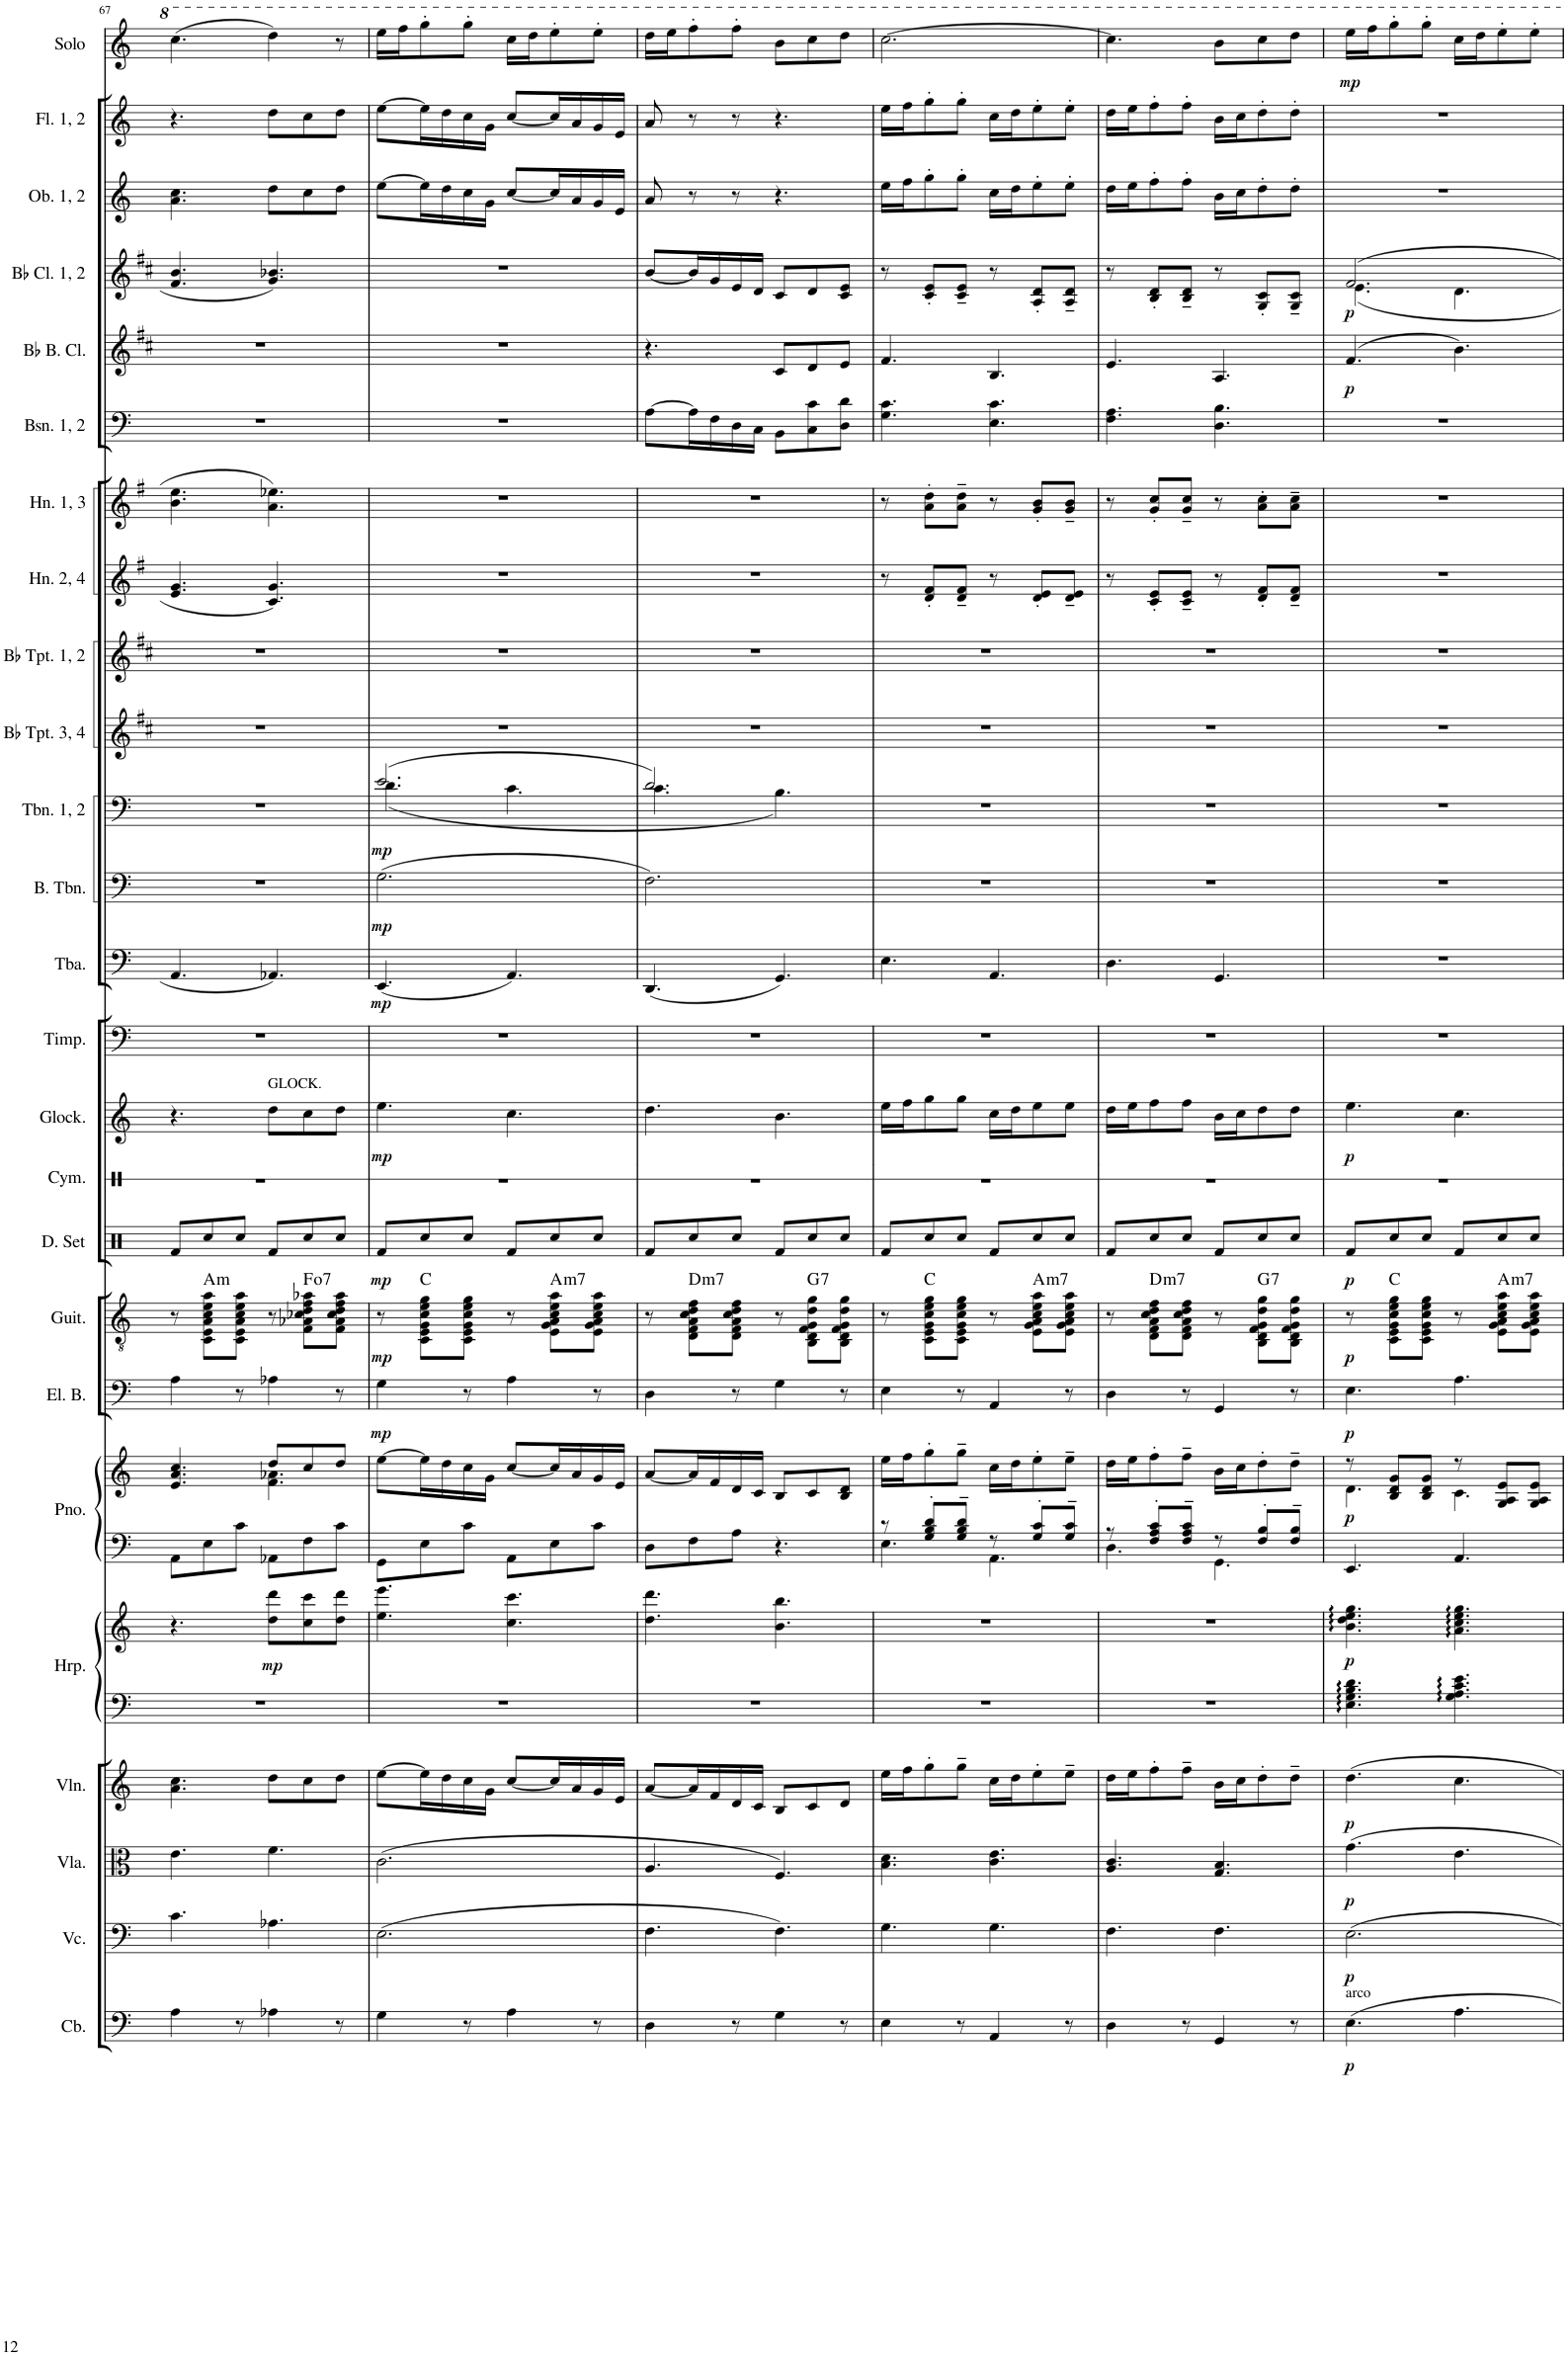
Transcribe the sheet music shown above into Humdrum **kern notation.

**kern	**dynam	**kern	**dynam	**kern	**dynam	**kern	**dynam	**kern	**kern	**dynam	**kern	**kern	**dynam	**kern	**dynam	**kern	**dynam	**harte	**kern	**dynam	**kern	**kern	**dynam	**kern	**kern	**dynam	**kern	**dynam	**kern	**dynam	**kern	**kern	**kern	**kern	**kern	**kern	**dynam	**kern	**dynam	**kern	**kern	**kern	**dynam
*part25	*part25	*part24	*part24	*part23	*part23	*part22	*part22	*part21	*part21	*part21	*part20	*part20	*part20	*part19	*part19	*part18	*part18	*part18	*part17	*part17	*part16	*part15	*part15	*part14	*part13	*part13	*part12	*part12	*part11	*part11	*part10	*part9	*part8	*part7	*part6	*part5	*part5	*part4	*part4	*part3	*part2	*part1	*part1
*staff27	*staff27	*staff26	*staff26	*staff25	*staff25	*staff24	*staff24	*staff23	*staff22	*staff22/23	*staff21	*staff20	*staff20/21	*staff19	*staff19	*staff18	*staff18	*	*staff17	*staff17	*staff16	*staff15	*staff15	*staff14	*staff13	*staff13	*staff12	*staff12	*staff11	*staff11	*staff10	*staff9	*staff8	*staff7	*staff6	*staff5	*staff5	*staff4	*staff4	*staff3	*staff2	*staff1	*staff1
*I"Contrabass	*	*I"Violoncello	*	*I"Viola	*	*I"Violin	*	*I"Harp	*	*	*I"Piano	*	*	*I"Electric Bass	*	*I"Acoustic Guitar	*	*	*I"Drumset	*	*I"Cymbal	*I"Xylophone	*	*I"Timpani	*I"Tuba	*	*I"Bass Trombone	*	*I"Trombone 1 &amp; 2	*	*I"Bb Trumpet 3 &amp; 4	*I"Bb Trumpet 1 &amp; 2	*I"Horn 2 &amp; 4	*I"Horn 1 &amp; 3	*I"Bassoon 1 &amp; 2	*I"Bb Bass Clarinet	*	*I"Bb Clarinet 1 &amp; 2	*	*I"Oboe 1 &amp; 2	*I"Flute 1 &amp; 2	*I"Solo Flute	*
*I'Cb.	*	*I'Vc.	*	*I'Vla.	*	*I'Vln.	*	*I'Hrp.	*	*	*I'Pno.	*	*	*I'El. B.	*	*I'Guit.	*	*	*I'D. Set	*	*I'Cym.	*I'Xyl.	*	*I'Timp.	*I'Tba.	*	*I'B. Tbn.	*	*I'Tbn. 1, 2	*	*I'Bb Tpt. 3, 4	*I'Bb Tpt. 1, 2	*I'Hn. 2, 4	*I'Hn. 1, 3	*I'Bsn. 1, 2	*I'Bb B. Cl.	*	*I'Bb Cl. 1, 2	*	*I'Ob. 1, 2	*I'Fl. 1, 2	*I'Solo	*
!!LO:PB:g=z
*clefF4	*	*clefF4	*	*clefC3	*	*clefG2	*	*clefF4	*clefG2	*	*clefF4	*clefG2	*	*clefF4	*	*clefGv2	*	*	*clefX	*	*clefX	*clefG2	*	*clefF4	*clefF4	*	*clefF4	*	*clefF4	*	*clefG2	*clefG2	*clefG2	*clefG2	*clefF4	*clefG2	*	*clefG2	*	*clefG2	*clefG2	*clefG2	*
*Trd7c12	*	*	*	*	*	*	*	*	*	*	*	*	*	*Trd7c12	*	*	*	*	*	*	*	*Trd-14c-24	*	*	*	*	*	*	*	*	*Trd1c2	*Trd1c2	*Trd4c7	*Trd4c7	*	*Trd8c14	*	*Trd1c2	*	*	*	*	*
*k[]	*	*k[]	*	*k[]	*	*k[]	*	*k[]	*k[]	*	*k[]	*k[]	*	*k[]	*	*k[]	*	*	*k[]	*	*k[]	*k[]	*	*k[]	*k[]	*	*k[]	*	*k[]	*	*k[f#c#]	*k[f#c#]	*k[f#]	*k[f#]	*k[]	*k[f#c#]	*	*k[f#c#]	*	*k[]	*k[]	*k[]	*
*M6/8	*	*M6/8	*	*M6/8	*	*M6/8	*	*M6/8	*M6/8	*	*M6/8	*M6/8	*	*M6/8	*	*M6/8	*	*	*M6/8	*	*M6/8	*M6/8	*	*M6/8	*M6/8	*	*M6/8	*	*M6/8	*	*M6/8	*M6/8	*M6/8	*M6/8	*M6/8	*M6/8	*	*M6/8	*	*M6/8	*M6/8	*M6/8	*
=67	=67	=67	=67	=67	=67	=67	=67	=67	=67	=67	=67	=67	=67	=67	=67	=67	=67	=67	=67	=67	=67	=67	=67	=67	=67	=67	=67	=67	=67	=67	=67	=67	=67	=67	=67	=67	=67	=67	=67	=67	=67	=67	=67
*	*	*	*	*	*	*	*	*	*	*	*	*^	*	*	*	*	*	*	*	*	*	*	*	*	*	*	*	*	*	*	*	*	*	*	*	*	*	*	*	*	*	*	*
4A\	.	4.c\	.	4.e\	.	4.a\ 4.cc\	.	2.r	4.r	.	8AA\L	4.e/ 4.a/ 4.cc/	4.ryy	.	4A\	.	8r	.	.	8Rf/L	.	2.r	4.r	.	2.r	4.AA/	.	2.r	.	2.r	.	2.r	2.r	4.e/ 4.g/	4.b\ 4.ee\	2.r	2.r	.	4.f#/ 4.b/	.	4.a\ 4.cc\	4.r	(>4.ccc\	.
!	!	!	!	!	!	!	!	!	!	!	!	!	!	!	!	!	!	!	!LO:H:kt=m	!	!	!	!	!	!	!	!	!	!	!	!	!	!	!	!	!	!	!	!	!	!	!	!	!
.	.	.	.	.	.	.	.	.	.	.	8E\	.	.	.	.	.	8C\ 8E\ 8A\ 8c\ 8e\ 8a\L	.	A:min	8Rcc/	.	.	.	.	.	.	.	.	.	.	.	.	.	.	.	.	.	.	.	.	.	.	.	.
8r	.	.	.	.	.	.	.	.	.	.	8c\J	.	.	.	8r	.	8C\ 8E\ 8A\ 8c\ 8e\ 8a\J	.	.	8Rcc/J	.	.	.	.	.	.	.	.	.	.	.	.	.	.	.	.	.	.	.	.	.	.	.	.
!	!	!	!	!	!	!	!	!	!	!	!	!	!	!	!	!	!	!	!	!	!	!	!LO:TX:a:t=GLOCK.	!	!	!	!	!	!	!	!	!	!	!	!	!	!	!	!	!	!	!	!	!
!	!	!	!	!	!	!	!	!	!	!LO:DY:b	!	!	!	!	!	!	!	!	!	!	!	!	!	!	!	!	!	!	!	!	!	!	!	!	!	!	!	!	!	!	!	!	!	!
4A-X\	.	4.A-X\	.	4.f\	.	8dd\L	.	.	8dd\ 8ddd\L	mp	8AA-X\L	8dd/L	4.f\ 4.a-X\	.	4A-X\	.	8r	.	.	8Rf/L	.	.	8dd\L	.	.	4.AA-X/	.	.	.	.	.	.	.	4.c/ 4.g/	4.a\ 4.ee-X\	.	.	.	4.g/ 4.b-X/	.	8dd\L	8dd\L	4ddd\)	.
!	!	!	!	!	!	!	!	!	!	!	!	!	!	!	!	!	!	!	!LO:H:kt=7	!	!	!	!	!	!	!	!	!	!	!	!	!	!	!	!	!	!	!	!	!	!	!	!	!
.	.	.	.	.	.	8cc\	.	.	8cc\ 8ccc\	.	8F\	8cc/	.	.	.	.	8F\ 8A-X\ 8c-X\ 8d\ 8f\ 8a-X\L	.	F:dim7	8Rcc/	.	.	8cc\	.	.	.	.	.	.	.	.	.	.	.	.	.	.	.	.	.	8cc\	8cc\	.	.
8r	.	.	.	.	.	8dd\J	.	.	8dd\ 8ddd\J	.	8c\J	8dd/J	.	.	8r	.	8F\ 8A-\ 8c-\ 8d\ 8f\ 8a-\J	.	.	8Rcc/J	.	.	8dd\J	.	.	.	.	.	.	.	.	.	.	.	.	.	.	.	.	.	8dd\J	8dd\J	8r	.
*	*	*	*	*	*	*	*	*	*	*	*	*v	*v	*	*	*	*	*	*	*	*	*	*	*	*	*	*	*	*	*	*	*	*	*	*	*	*	*	*	*	*	*	*	*
=68	=68	=68	=68	=68	=68	=68	=68	=68	=68	=68	=68	=68	=68	=68	=68	=68	=68	=68	=68	=68	=68	=68	=68	=68	=68	=68	=68	=68	=68	=68	=68	=68	=68	=68	=68	=68	=68	=68	=68	=68	=68	=68	=68
*	*	*	*	*	*	*	*	*	*	*	*	*	*	*	*	*	*	*	*	*	*	*	*	*	*	*	*	*	*^	*	*	*	*	*	*	*	*	*	*	*	*	*	*
!	!	!	!	!	!	!	!	!	!	!	!	!	!	!	!LO:DY:b	!	!LO:DY:b	!	!	!LO:DY:b	!	!	!LO:DY:b	!	!	!LO:DY:b	!	!LO:DY:b	!	!	!LO:DY:b	!	!	!	!	!	!	!	!	!	!	!	!	!
4G\	.	(>2.E\	.	(>2.c\	.	[8ee\L	.	2.r	4.ee\ 4.eee\	.	8GG\L	[8ee\L	.	4G\	mp	8r	mp	.	8Rf/L	mp	2.r	4.ee\	mp	2.r	(<4.EE/	mp	(>2.G\	mp	(2.e/	(<4.d\	mp	2.r	2.r	2.r	2.r	2.r	2.r	.	2.r	.	[8ee\L	[8ee\L	16eee\LL	.
.	.	.	.	.	.	.	.	.	.	.	.	.	.	.	.	.	.	.	.	.	.	.	.	.	.	.	.	.	.	.	.	.	.	.	.	.	.	.	.	.	.	.	16fff\J	.
.	.	.	.	.	.	16ee\L]	.	.	.	.	8E\	16ee\L]	.	.	.	8C\ 8E\ 8G\ 8c\ 8e\ 8g\L	.	C:maj	8Rcc/	.	.	.	.	.	.	.	.	.	.	.	.	.	.	.	.	.	.	.	.	.	16ee\L]	16ee\L]	8ggg'\	.
.	.	.	.	.	.	16dd\	.	.	.	.	.	16dd\	.	.	.	.	.	.	.	.	.	.	.	.	.	.	.	.	.	.	.	.	.	.	.	.	.	.	.	.	16dd\	16dd\	.	.
8r	.	.	.	.	.	16cc\	.	.	.	.	8c\J	16cc\	.	8r	.	8C\ 8E\ 8G\ 8c\ 8e\ 8g\J	.	.	8Rcc/J	.	.	.	.	.	.	.	.	.	.	.	.	.	.	.	.	.	.	.	.	.	16cc\	16cc\	8ggg'\J	.
.	.	.	.	.	.	16g\JJ	.	.	.	.	.	16g\JJ	.	.	.	.	.	.	.	.	.	.	.	.	.	.	.	.	.	.	.	.	.	.	.	.	.	.	.	.	16g\JJ	16g\JJ	.	.
4A\	.	.	.	.	.	[8cc/L	.	.	4.cc\ 4.ccc\	.	8AA\L	[8cc/L	.	4A\	.	8r	.	.	8Rf/L	.	.	4.cc\	.	.	4.AA/)	.	.	.	.	4.c\	.	.	.	.	.	.	.	.	.	.	[8cc/L	[8cc/L	16ccc\LL	.
.	.	.	.	.	.	.	.	.	.	.	.	.	.	.	.	.	.	.	.	.	.	.	.	.	.	.	.	.	.	.	.	.	.	.	.	.	.	.	.	.	.	.	16ddd\J	.
!	!	!	!	!	!	!	!	!	!	!	!	!	!	!	!	!	!	!LO:H:kt=m7	!	!	!	!	!	!	!	!	!	!	!	!	!	!	!	!	!	!	!	!	!	!	!	!	!	!
.	.	.	.	.	.	16cc/L]	.	.	.	.	8E\	16cc/L]	.	.	.	8E\ 8G\ 8A\ 8c\ 8e\ 8a\L	.	A:min7	8Rcc/	.	.	.	.	.	.	.	.	.	.	.	.	.	.	.	.	.	.	.	.	.	16cc/L]	16cc/L]	8eee'\	.
.	.	.	.	.	.	16a/	.	.	.	.	.	16a/	.	.	.	.	.	.	.	.	.	.	.	.	.	.	.	.	.	.	.	.	.	.	.	.	.	.	.	.	16a/	16a/	.	.
8r	.	.	.	.	.	16g/	.	.	.	.	8c\J	16g/	.	8r	.	8E\ 8G\ 8A\ 8c\ 8e\ 8a\J	.	.	8Rcc/J	.	.	.	.	.	.	.	.	.	.	.	.	.	.	.	.	.	.	.	.	.	16g/	16g/	8eee'\J	.
.	.	.	.	.	.	16e/JJ	.	.	.	.	.	16e/JJ	.	.	.	.	.	.	.	.	.	.	.	.	.	.	.	.	.	.	.	.	.	.	.	.	.	.	.	.	16e/JJ	16e/JJ	.	.
=69	=69	=69	=69	=69	=69	=69	=69	=69	=69	=69	=69	=69	=69	=69	=69	=69	=69	=69	=69	=69	=69	=69	=69	=69	=69	=69	=69	=69	=69	=69	=69	=69	=69	=69	=69	=69	=69	=69	=69	=69	=69	=69	=69	=69
4D\	.	4.F\	.	4.A/	.	[8a/L	.	2.r	4.dd\ 4.ddd\	.	8D\L	[8a/L	.	4D\	.	8r	.	.	8Rf/L	.	2.r	4.dd\	.	2.r	(<4.DD/	.	2.F\)	.	2.d/)	4.c\	.	2.r	2.r	2.r	2.r	[8A\L	4.r	.	[8b/L	.	8a/	8a/	16ddd\LL	.
.	.	.	.	.	.	.	.	.	.	.	.	.	.	.	.	.	.	.	.	.	.	.	.	.	.	.	.	.	.	.	.	.	.	.	.	.	.	.	.	.	.	.	16eee\J	.
!	!	!	!	!	!	!	!	!	!	!	!	!	!	!	!	!	!	!LO:H:kt=m7	!	!	!	!	!	!	!	!	!	!	!	!	!	!	!	!	!	!	!	!	!	!	!	!	!	!
.	.	.	.	.	.	16a/L]	.	.	.	.	8F\	16a/L]	.	.	.	8D\ 8F\ 8A\ 8c\ 8d\ 8f\L	.	D:min7	8Rcc/	.	.	.	.	.	.	.	.	.	.	.	.	.	.	.	.	16A\L]	.	.	16b/L]	.	8r	8r	8fff'\	.
.	.	.	.	.	.	16f/	.	.	.	.	.	16f/	.	.	.	.	.	.	.	.	.	.	.	.	.	.	.	.	.	.	.	.	.	.	.	16F\	.	.	16g/	.	.	.	.	.
8r	.	.	.	.	.	16d/	.	.	.	.	8A\J	16d/	.	8r	.	8D\ 8F\ 8A\ 8c\ 8d\ 8f\J	.	.	8Rcc/J	.	.	.	.	.	.	.	.	.	.	.	.	.	.	.	.	16D\	.	.	16e/	.	8r	8r	8fff'\J	.
.	.	.	.	.	.	16c/JJ	.	.	.	.	.	16c/JJ	.	.	.	.	.	.	.	.	.	.	.	.	.	.	.	.	.	.	.	.	.	.	.	16C\JJ	.	.	16d/JJ	.	.	.	.	.
4G\	.	4.F\)	.	4.F/)	.	8B/L	.	.	4.b\ 4.bb\	.	4.r	8B/L	.	4G\	.	8r	.	.	8Rf/L	.	.	4.b\	.	.	4.GG/)	.	.	.	.	4.B\)	.	.	.	.	.	8BB\L	8c#/L	.	8c#/L	.	4.r	4.r	8bb\L	.
!	!	!	!	!	!	!	!	!	!	!	!	!	!	!	!	!	!	!LO:H:kt=7	!	!	!	!	!	!	!	!	!	!	!	!	!	!	!	!	!	!	!	!	!	!	!	!	!	!
.	.	.	.	.	.	8c/	.	.	.	.	.	8c/	.	.	.	8BB\ 8D\ 8F\ 8G\ 8d\ 8g\L	.	G:7	8Rcc/	.	.	.	.	.	.	.	.	.	.	.	.	.	.	.	.	8C\ 8c\	8d/	.	8d/	.	.	.	8ccc\	.
8r	.	.	.	.	.	8d/J	.	.	.	.	.	8B/ 8d/J	.	8r	.	8BB\ 8D\ 8F\ 8G\ 8d\ 8g\J	.	.	8Rcc/J	.	.	.	.	.	.	.	.	.	.	.	.	.	.	.	.	8D\ 8d\J	8e/J	.	8c#/ 8e/J	.	.	.	8ddd\J	.
*	*	*	*	*	*	*	*	*	*	*	*	*	*	*	*	*	*	*	*	*	*	*	*	*	*	*	*	*	*v	*v	*	*	*	*	*	*	*	*	*	*	*	*	*	*
=70	=70	=70	=70	=70	=70	=70	=70	=70	=70	=70	=70	=70	=70	=70	=70	=70	=70	=70	=70	=70	=70	=70	=70	=70	=70	=70	=70	=70	=70	=70	=70	=70	=70	=70	=70	=70	=70	=70	=70	=70	=70	=70	=70
*	*	*	*	*	*	*	*	*	*	*	*^	*	*	*	*	*	*	*	*	*	*	*	*	*	*	*	*	*	*	*	*	*	*	*	*	*	*	*	*	*	*	*	*
4E\	.	4.G\	.	4.B\ 4.d\	.	16ee\LL	.	2.r	2.r	.	8r	4.E\	16ee\LL	.	4E\	.	8r	.	.	8Rf/L	.	2.r	16ee\LL	.	2.r	4.E\	.	2.r	.	2.r	.	2.r	2.r	8r	8r	4.G\ 4.c\	4.f#/	.	8r	.	16ee\LL	16ee\LL	[2.ccc\	.
.	.	.	.	.	.	16ff\J	.	.	.	.	.	.	16ff\J	.	.	.	.	.	.	.	.	.	16ff\J	.	.	.	.	.	.	.	.	.	.	.	.	.	.	.	.	.	16ff\J	16ff\J	.	.
.	.	.	.	.	.	8gg'\	.	.	.	.	8G/' 8B/' 8d/'L	.	8gg'\	.	.	.	8C\ 8E\ 8G\ 8c\ 8e\ 8g\L	.	C:maj	8Rcc/	.	.	8gg\	.	.	.	.	.	.	.	.	.	.	8d/' 8f#/'L	8a\' 8dd\'L	.	.	.	8c#/' 8e/'L	.	8gg'\	8gg'\	.	.
8r	.	.	.	.	.	8gg~\J	.	.	.	.	8G/~ 8B/~ 8d/~J	.	8gg~\J	.	8r	.	8C\ 8E\ 8G\ 8c\ 8e\ 8g\J	.	.	8Rcc/J	.	.	8gg\J	.	.	.	.	.	.	.	.	.	.	8d/~ 8f#/~J	8a\~ 8dd\~J	.	.	.	8c#/~ 8e/~J	.	8gg'\J	8gg'\J	.	.
4AA/	.	4.G\	.	4.c\ 4.e\	.	16cc\LL	.	.	.	.	8r	4.AA\	16cc\LL	.	4AA/	.	8r	.	.	8Rf/L	.	.	16cc\LL	.	.	4.AA/	.	.	.	.	.	.	.	8r	8r	4.E\ 4.c\	4.B/	.	8r	.	16cc\LL	16cc\LL	.	.
.	.	.	.	.	.	16dd\J	.	.	.	.	.	.	16dd\J	.	.	.	.	.	.	.	.	.	16dd\J	.	.	.	.	.	.	.	.	.	.	.	.	.	.	.	.	.	16dd\J	16dd\J	.	.
!	!	!	!	!	!	!	!	!	!	!	!	!	!	!	!	!	!	!	!LO:H:kt=m7	!	!	!	!	!	!	!	!	!	!	!	!	!	!	!	!	!	!	!	!	!	!	!	!	!
.	.	.	.	.	.	8ee'\	.	.	.	.	8G/' 8c/'L	.	8ee'\	.	.	.	8E\ 8G\ 8A\ 8c\ 8e\ 8a\L	.	A:min7	8Rcc/	.	.	8ee\	.	.	.	.	.	.	.	.	.	.	8d/' 8e/'L	8g/' 8b/'L	.	.	.	8A/' 8d/'L	.	8ee'\	8ee'\	.	.
8r	.	.	.	.	.	8ee~\J	.	.	.	.	8G/~ 8c/~J	.	8ee~\J	.	8r	.	8E\ 8G\ 8A\ 8c\ 8e\ 8a\J	.	.	8Rcc/J	.	.	8ee\J	.	.	.	.	.	.	.	.	.	.	8d/~ 8e/~J	8g/~ 8b/~J	.	.	.	8A/~ 8d/~J	.	8ee'\J	8ee'\J	.	.
=71	=71	=71	=71	=71	=71	=71	=71	=71	=71	=71	=71	=71	=71	=71	=71	=71	=71	=71	=71	=71	=71	=71	=71	=71	=71	=71	=71	=71	=71	=71	=71	=71	=71	=71	=71	=71	=71	=71	=71	=71	=71	=71	=71	=71
4D\	.	4.F\	.	4.A/ 4.c/	.	16dd\LL	.	2.r	2.r	.	8r	4.D\	16dd\LL	.	4D\	.	8r	.	.	8Rf/L	.	2.r	16dd\LL	.	2.r	4.D\	.	2.r	.	2.r	.	2.r	2.r	8r	8r	4.F\ 4.A\	4.e/	.	8r	.	16dd\LL	16dd\LL	4.ccc\]	.
.	.	.	.	.	.	16ee\J	.	.	.	.	.	.	16ee\J	.	.	.	.	.	.	.	.	.	16ee\J	.	.	.	.	.	.	.	.	.	.	.	.	.	.	.	.	.	16ee\J	16ee\J	.	.
!	!	!	!	!	!	!	!	!	!	!	!	!	!	!	!	!	!	!	!LO:H:kt=m7	!	!	!	!	!	!	!	!	!	!	!	!	!	!	!	!	!	!	!	!	!	!	!	!	!
.	.	.	.	.	.	8ff'\	.	.	.	.	8F/' 8A/' 8c/'L	.	8ff'\	.	.	.	8D\ 8F\ 8A\ 8c\ 8d\ 8f\L	.	D:min7	8Rcc/	.	.	8ff\	.	.	.	.	.	.	.	.	.	.	8c/' 8e/'L	8g/' 8cc/'L	.	.	.	8B/' 8d/'L	.	8ff'\	8ff'\	.	.
8r	.	.	.	.	.	8ff~\J	.	.	.	.	8F/~ 8A/~ 8c/~J	.	8ff~\J	.	8r	.	8D\ 8F\ 8A\ 8c\ 8d\ 8f\J	.	.	8Rcc/J	.	.	8ff\J	.	.	.	.	.	.	.	.	.	.	8c/~ 8e/~J	8g/~ 8cc/~J	.	.	.	8B/~ 8d/~J	.	8ff'\J	8ff'\J	.	.
4GG/	.	4.F\	.	4.G/ 4.B/	.	16b\LL	.	.	.	.	8r	4.GG\	16b\LL	.	4GG/	.	8r	.	.	8Rf/L	.	.	16b\LL	.	.	4.GG/	.	.	.	.	.	.	.	8r	8r	4.D\ 4.B\	4.A/	.	8r	.	16b\LL	16b\LL	8bb\L	.
.	.	.	.	.	.	16cc\J	.	.	.	.	.	.	16cc\J	.	.	.	.	.	.	.	.	.	16cc\J	.	.	.	.	.	.	.	.	.	.	.	.	.	.	.	.	.	16cc\J	16cc\J	.	.
!	!	!	!	!	!	!	!	!	!	!	!	!	!	!	!	!	!	!	!LO:H:kt=7	!	!	!	!	!	!	!	!	!	!	!	!	!	!	!	!	!	!	!	!	!	!	!	!	!
.	.	.	.	.	.	8dd'\	.	.	.	.	8F/' 8B/'L	.	8dd'\	.	.	.	8BB\ 8D\ 8F\ 8G\ 8d\ 8g\L	.	G:7	8Rcc/	.	.	8dd\	.	.	.	.	.	.	.	.	.	.	8d/' 8f#/'L	8a\' 8cc\'L	.	.	.	8G/' 8c#/'L	.	8dd'\	8dd'\	8ccc\	.
8r	.	.	.	.	.	8dd~\J	.	.	.	.	8F/~ 8B/~J	.	8dd~\J	.	8r	.	8BB\ 8D\ 8F\ 8G\ 8d\ 8g\J	.	.	8Rcc/J	.	.	8dd\J	.	.	.	.	.	.	.	.	.	.	8d/~ 8f#/~J	8a\~ 8cc\~J	.	.	.	8G/~ 8c#/~J	.	8dd'\J	8dd'\J	8ddd\J	.
*	*	*	*	*	*	*	*	*	*	*	*v	*v	*	*	*	*	*	*	*	*	*	*	*	*	*	*	*	*	*	*	*	*	*	*	*	*	*	*	*	*	*	*	*	*
=72	=72	=72	=72	=72	=72	=72	=72	=72	=72	=72	=72	=72	=72	=72	=72	=72	=72	=72	=72	=72	=72	=72	=72	=72	=72	=72	=72	=72	=72	=72	=72	=72	=72	=72	=72	=72	=72	=72	=72	=72	=72	=72	=72
*	*	*	*	*	*	*	*	*	*	*	*	*^	*	*	*	*	*	*	*	*	*	*	*	*	*	*	*	*	*	*	*	*	*	*	*	*	*	*^	*	*	*	*	*
!LO:TX:a:t=arco	!	!	!	!	!	!	!	!	!	!	!	!	!	!	!	!	!	!	!	!	!	!	!	!	!	!	!	!	!	!	!	!	!	!	!	!	!	!	!	!	!	!	!	!	!
!	!LO:DY:b	!	!LO:DY:b	!	!LO:DY:b	!	!LO:DY:b	!	!	!LO:DY:b	!	!	!	!LO:DY:b	!	!LO:DY:b	!	!LO:DY:b	!	!	!LO:DY:b	!	!	!LO:DY:b	!	!	!	!	!	!	!	!	!	!	!	!	!	!LO:DY:b	!	!	!LO:DY:b	!	!	!	!LO:DY:b
4.E\	p	2.E\	p	4.g\	p	4.dd\	p	4.E\ 4.G\ 4.B\ 4.d\	4.b\ 4.dd\ 4.ee\ 4.gg\	p	4.EE/	8r	4.d\	p	4.E\	p	8r	p	.	8Rf/L	p	2.r	4.ee\	p	2.r	2.r	.	2.r	.	2.r	.	2.r	2.r	2.r	2.r	2.r	(4.f#/	p	2.f#/	4.e\	p	2.r	2.r	16eee\LL	mp
.	.	.	.	.	.	.	.	.	.	.	.	.	.	.	.	.	.	.	.	.	.	.	.	.	.	.	.	.	.	.	.	.	.	.	.	.	.	.	.	.	.	.	.	16fff\J	.
.	.	.	.	.	.	.	.	.	.	.	.	8B/ 8d/ 8g/L	.	.	.	.	8C\ 8E\ 8G\ 8c\ 8e\ 8g\L	.	C:maj	8Rcc/	.	.	.	.	.	.	.	.	.	.	.	.	.	.	.	.	.	.	.	.	.	.	.	8ggg'\	.
.	.	.	.	.	.	.	.	.	.	.	.	8B/ 8d/ 8g/J	.	.	.	.	8C\ 8E\ 8G\ 8c\ 8e\ 8g\J	.	.	8Rcc/J	.	.	.	.	.	.	.	.	.	.	.	.	.	.	.	.	.	.	.	.	.	.	.	8ggg'\J	.
4.A\	.	.	.	4.e\	.	4.cc\	.	4.G\ 4.A\ 4.c\ 4.e\	4.a\ 4.cc\ 4.ee\ 4.gg\	.	4.AA/	8r	4.c\	.	4.A\	.	8r	.	.	8Rf/L	.	.	4.cc\	.	.	.	.	.	.	.	.	.	.	.	.	.	4.b\)	.	.	4.d\	.	.	.	16ccc\LL	.
.	.	.	.	.	.	.	.	.	.	.	.	.	.	.	.	.	.	.	.	.	.	.	.	.	.	.	.	.	.	.	.	.	.	.	.	.	.	.	.	.	.	.	.	16ddd\J	.
!	!	!	!	!	!	!	!	!	!	!	!	!	!	!	!	!	!	!	!LO:H:kt=m7	!	!	!	!	!	!	!	!	!	!	!	!	!	!	!	!	!	!	!	!	!	!	!	!	!	!
.	.	.	.	.	.	.	.	.	.	.	.	8G/ 8A/ 8e/L	.	.	.	.	8E\ 8G\ 8A\ 8c\ 8e\ 8a\L	.	A:min7	8Rcc/	.	.	.	.	.	.	.	.	.	.	.	.	.	.	.	.	.	.	.	.	.	.	.	8eee'\	.
.	.	.	.	.	.	.	.	.	.	.	.	8G/ 8A/ 8e/J	.	.	.	.	8E\ 8G\ 8A\ 8c\ 8e\ 8a\J	.	.	8Rcc/J	.	.	.	.	.	.	.	.	.	.	.	.	.	.	.	.	.	.	.	.	.	.	.	8eee'\J	.
*	*	*	*	*	*	*	*	*	*	*	*	*v	*v	*	*	*	*	*	*	*	*	*	*	*	*	*	*	*	*	*	*	*	*	*	*	*	*	*	*v	*v	*	*	*	*	*
=	=	=	=	=	=	=	=	=	=	=	=	=	=	=	=	=	=	=	=	=	=	=	=	=	=	=	=	=	=	=	=	=	=	=	=	=	=	=	=	=	=	=	=
*-	*-	*-	*-	*-	*-	*-	*-	*-	*-	*-	*-	*-	*-	*-	*-	*-	*-	*-	*-	*-	*-	*-	*-	*-	*-	*-	*-	*-	*-	*-	*-	*-	*-	*-	*-	*-	*-	*-	*-	*-	*-	*-	*-
